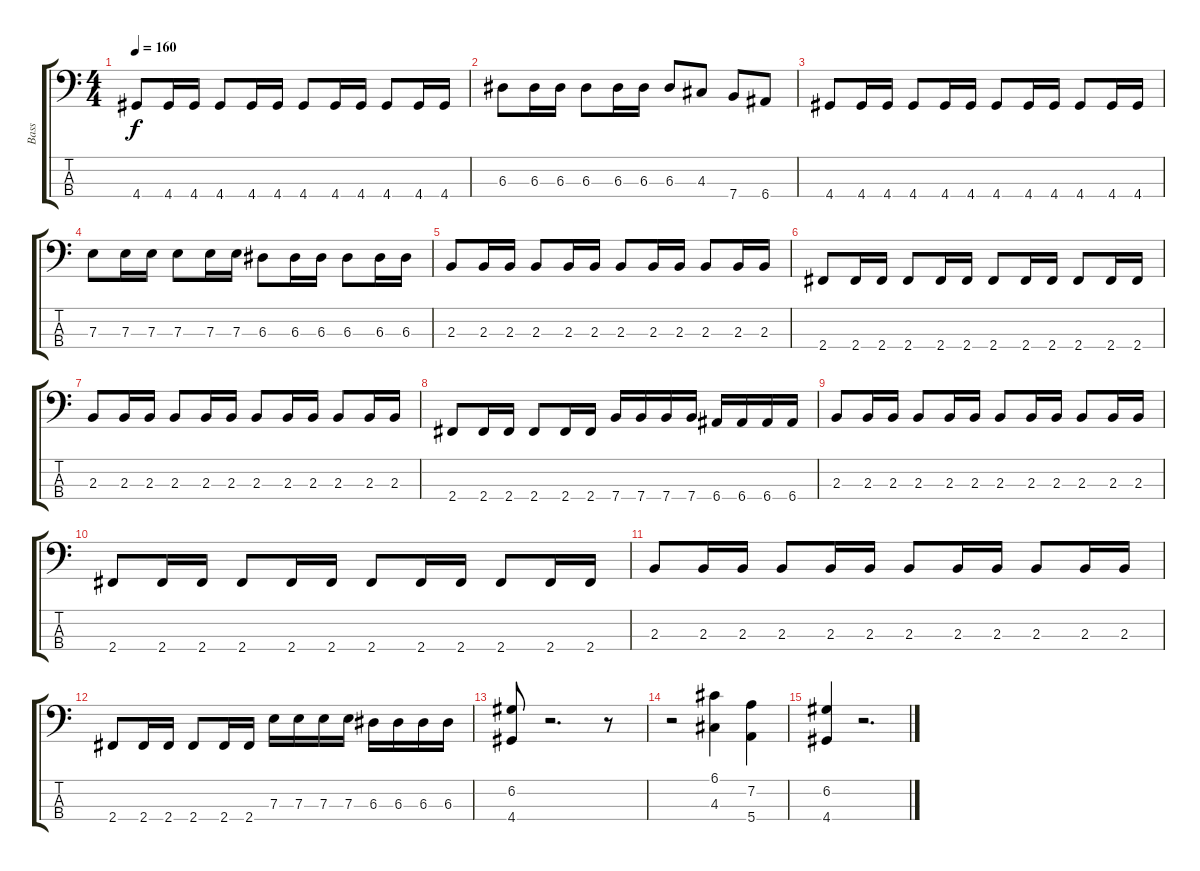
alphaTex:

\track ("Bass" "Bass") {instrument electricbassfinger}
\staff {score tabs}
\tuning (G2 D2 A1 E1) {hide}
\ts (4 4)
\tempo 160
\clef f4
\ks c
4.4.8{dy f} 4.4.16 4.4.16 4.4.8 4.4.16 4.4.16 4.4.8 4.4.16 4.4.16 4.4.8 4.4.16 4.4.16 |
6.3.8 6.3.16 6.3.16 6.3.8 6.3.16 6.3.16 6.3.8 4.3.8 7.4.8 6.4.8 |
4.4.8 4.4.16 4.4.16 4.4.8 4.4.16 4.4.16 4.4.8 4.4.16 4.4.16 4.4.8 4.4.16 4.4.16 |
7.3.8 7.3.16 7.3.16 7.3.8 7.3.16 7.3.16 6.3.8 6.3.16 6.3.16 6.3.8 6.3.16 6.3.16 |
2.3.8 2.3.16 2.3.16 2.3.8 2.3.16 2.3.16 2.3.8 2.3.16 2.3.16 2.3.8 2.3.16 2.3.16 |
2.4.8 2.4.16 2.4.16 2.4.8 2.4.16 2.4.16 2.4.8 2.4.16 2.4.16 2.4.8 2.4.16 2.4.16 |
2.3.8 2.3.16 2.3.16 2.3.8 2.3.16 2.3.16 2.3.8 2.3.16 2.3.16 2.3.8 2.3.16 2.3.16 |
2.4.8 2.4.16 2.4.16 2.4.8 2.4.16 2.4.16 7.4.16 7.4.16 7.4.16 7.4.16 6.4.16 6.4.16 6.4.16 6.4.16 |
2.3.8 2.3.16 2.3.16 2.3.8 2.3.16 2.3.16 2.3.8 2.3.16 2.3.16 2.3.8 2.3.16 2.3.16 |
2.4.8 2.4.16 2.4.16 2.4.8 2.4.16 2.4.16 2.4.8 2.4.16 2.4.16 2.4.8 2.4.16 2.4.16 |
2.3.8 2.3.16 2.3.16 2.3.8 2.3.16 2.3.16 2.3.8 2.3.16 2.3.16 2.3.8 2.3.16 2.3.16 |
2.4.8 2.4.16 2.4.16 2.4.8 2.4.16 2.4.16 7.3.16 7.3.16 7.3.16 7.3.16 6.3.16 6.3.16 6.3.16 6.3.16 |
(6.2 4.4).8 r.2{d} r.8 |
r.2 (6.1 4.3).4 (7.2 5.4).4 |
(6.2 4.4).4 r.2{d}
